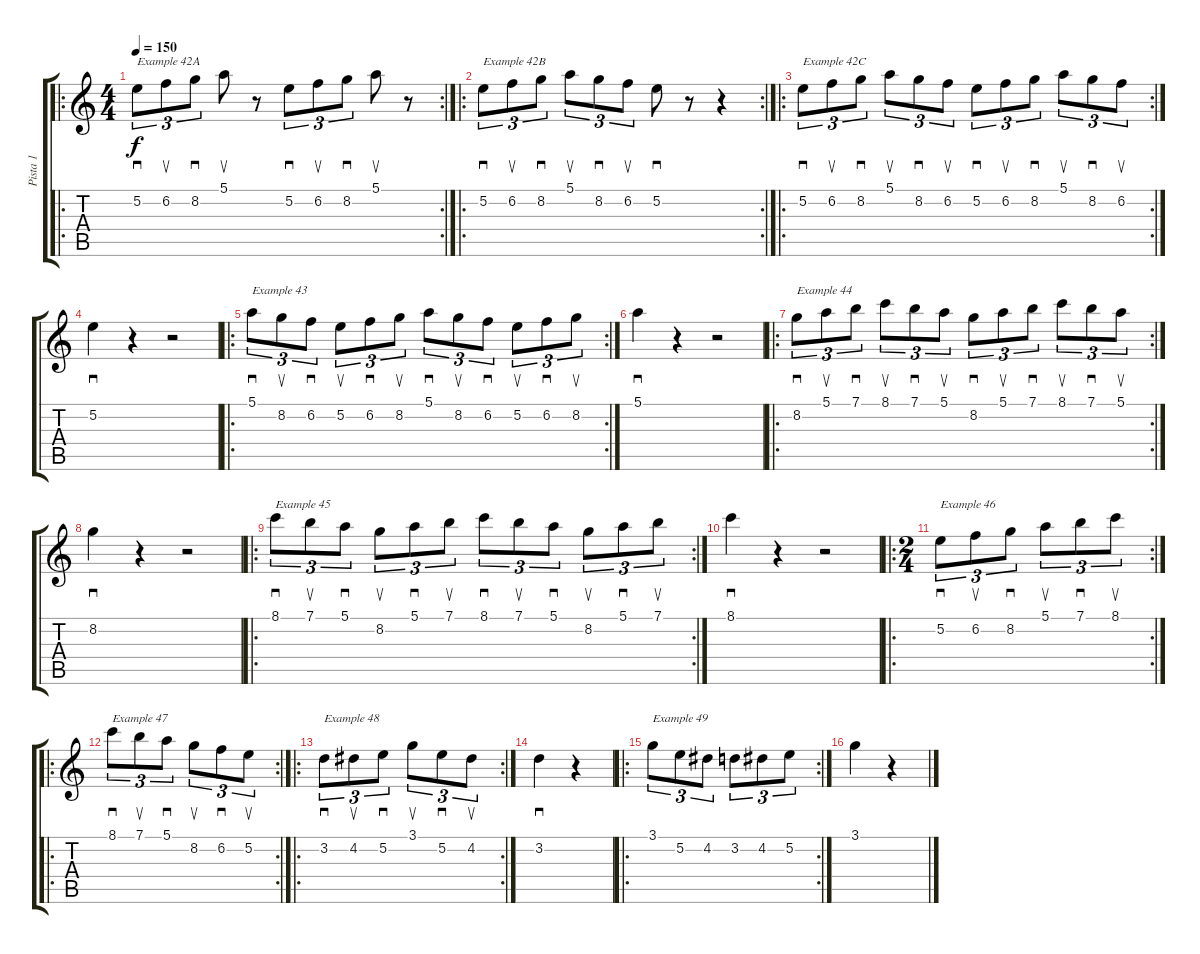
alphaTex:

\track ("Pista 1" "Pista 1") {instrument distortionguitar}
\staff {score tabs}
\tuning (E4 B3 G3 D3 A2 E2) {hide}
\ro
\rc 2
\ts (4 4)
\tempo 150
\clef g2
\ks c
5.2.8{sd tu (3 2) txt "Example 42A" dy f instrument distortionguitar} 6.2.8{su tu (3 2)} 8.2.8{sd tu (3 2)} 5.1.8{su} r.8 5.2.8{sd tu (3 2)} 6.2.8{su tu (3 2)} 8.2.8{sd tu (3 2)} 5.1.8{su} r.8 |
\ro
\rc 2
5.2.8{sd tu (3 2) txt "Example 42B"} 6.2.8{su tu (3 2)} 8.2.8{sd tu (3 2)} 5.1.8{su tu (3 2)} 8.2.8{sd tu (3 2)} 6.2.8{su tu (3 2)} 5.2.8{sd} r.8 r.4 |
\ro
\rc 2
5.2.8{sd tu (3 2) txt "Example 42C"} 6.2.8{su tu (3 2)} 8.2.8{sd tu (3 2)} 5.1.8{su tu (3 2)} 8.2.8{sd tu (3 2)} 6.2.8{su tu (3 2)} 5.2.8{sd tu (3 2)} 6.2.8{su tu (3 2)} 8.2.8{sd tu (3 2)} 5.1.8{su tu (3 2)} 8.2.8{sd tu (3 2)} 6.2.8{su tu (3 2)} |
5.2.4{sd} r.4 r.2 |
\ro
\rc 2
5.1.8{sd tu (3 2) txt "Example 43"} 8.2.8{su tu (3 2)} 6.2.8{sd tu (3 2)} 5.2.8{su tu (3 2)} 6.2.8{sd tu (3 2)} 8.2.8{su tu (3 2)} 5.1.8{sd tu (3 2)} 8.2.8{su tu (3 2)} 6.2.8{sd tu (3 2)} 5.2.8{su tu (3 2)} 6.2.8{sd tu (3 2)} 8.2.8{su tu (3 2)} |
5.1.4{sd} r.4 r.2 |
\ro
\rc 2
8.2.8{sd tu (3 2) txt "Example 44"} 5.1.8{su tu (3 2)} 7.1.8{sd tu (3 2)} 8.1.8{su tu (3 2)} 7.1.8{sd tu (3 2)} 5.1.8{su tu (3 2)} 8.2.8{sd tu (3 2)} 5.1.8{su tu (3 2)} 7.1.8{sd tu (3 2)} 8.1.8{su tu (3 2)} 7.1.8{sd tu (3 2)} 5.1.8{su tu (3 2)} |
8.2.4{sd} r.4 r.2 |
\ro
\rc 2
8.1.8{sd tu (3 2) txt "Example 45"} 7.1.8{su tu (3 2)} 5.1.8{sd tu (3 2)} 8.2.8{su tu (3 2)} 5.1.8{sd tu (3 2)} 7.1.8{su tu (3 2)} 8.1.8{sd tu (3 2)} 7.1.8{su tu (3 2)} 5.1.8{sd tu (3 2)} 8.2.8{su tu (3 2)} 5.1.8{sd tu (3 2)} 7.1.8{su tu (3 2)} |
8.1.4{sd} r.4 r.2 |
\ro
\rc 2
\ts (2 4)
5.2.8{sd tu (3 2) txt "Example 46"} 6.2.8{su tu (3 2)} 8.2.8{sd tu (3 2)} 5.1.8{su tu (3 2)} 7.1.8{sd tu (3 2)} 8.1.8{su tu (3 2)} |
\ro
\rc 2
8.1.8{sd tu (3 2) txt "Example 47"} 7.1.8{su tu (3 2)} 5.1.8{sd tu (3 2)} 8.2.8{su tu (3 2)} 6.2.8{sd tu (3 2)} 5.2.8{su tu (3 2)} |
\ro
\rc 2
3.2.8{sd tu (3 2) txt "Example 48"} 4.2.8{su tu (3 2)} 5.2.8{sd tu (3 2)} 3.1.8{su tu (3 2)} 5.2.8{sd tu (3 2)} 4.2.8{su tu (3 2)} |
3.2.4{sd} r.4 |
\ro
\rc 2
3.1.8{tu (3 2) txt "Example 49"} 5.2.8{tu (3 2)} 4.2.8{tu (3 2)} 3.2.8{tu (3 2)} 4.2.8{tu (3 2)} 5.2.8{tu (3 2)} |
3.1.4 r.4
